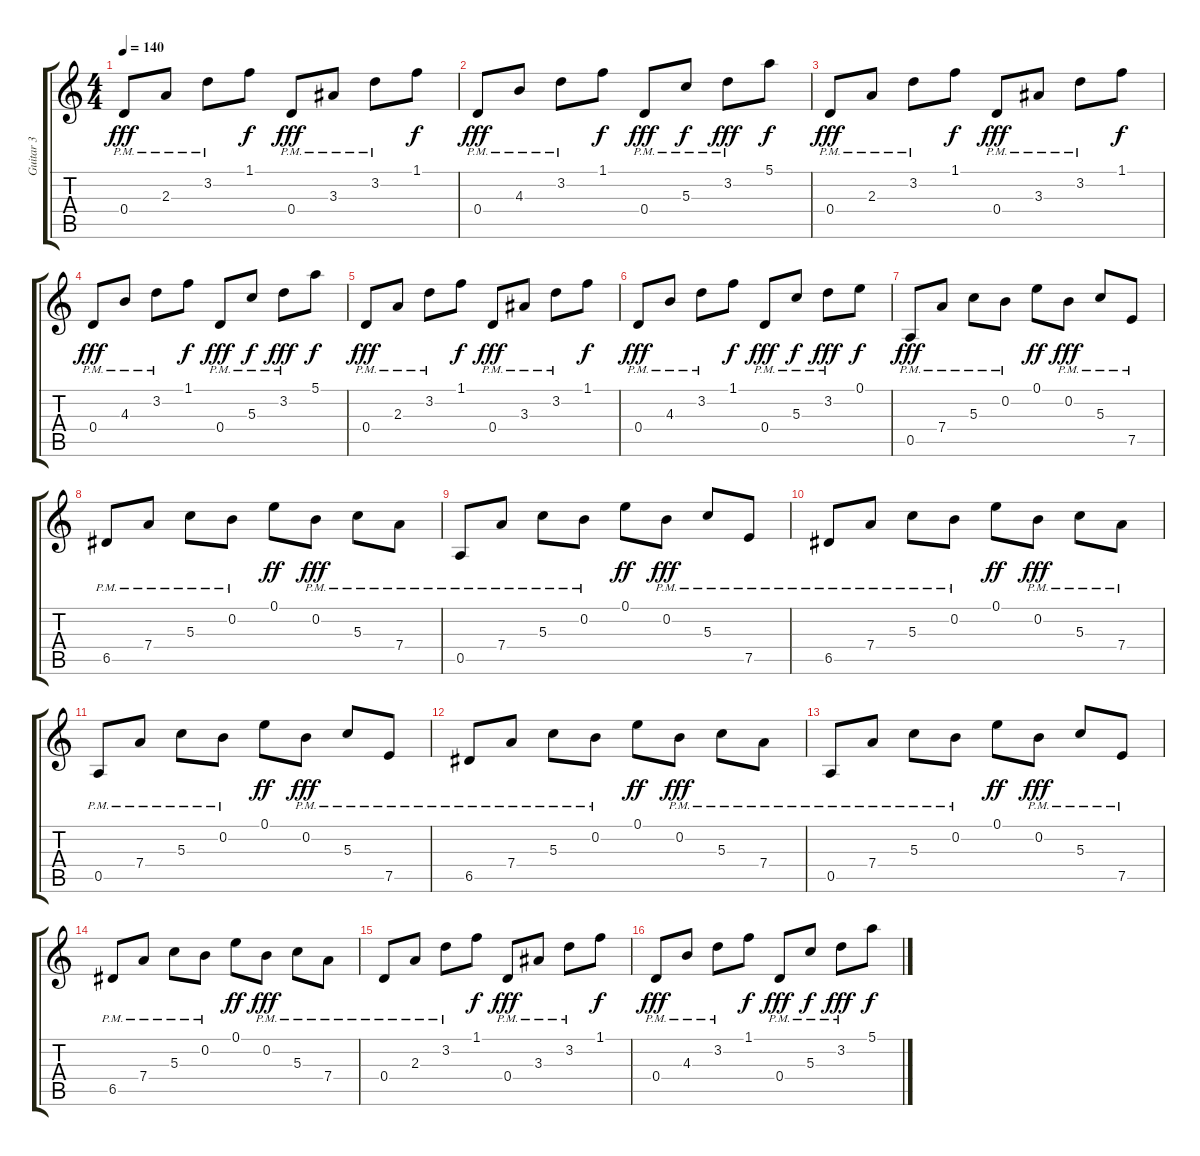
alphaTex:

\track ("Guitar 3" "Guitar 3") {instrument distortionguitar}
\staff {score tabs}
\tuning (E4 B3 G3 D3 A2 E2) {hide}
\ts (4 4)
\tempo 140
\clef g2
\ks c
0.4{pm}.8{dy fff} 2.3{pm}.8 3.2{pm}.8 1.1.8{dy f} 0.4{pm}.8{dy fff} 3.3{pm}.8 3.2{pm}.8 1.1.8{dy f} |
0.4{pm}.8{dy fff} 4.3{pm}.8 3.2{pm}.8 1.1.8{dy f} 0.4{pm}.8{dy fff} 5.3{pm}.8{dy f} 3.2{pm}.8{dy fff} 5.1.8{dy f} |
0.4{pm}.8{dy fff} 2.3{pm}.8 3.2{pm}.8 1.1.8{dy f} 0.4{pm}.8{dy fff} 3.3{pm}.8 3.2{pm}.8 1.1.8{dy f} |
0.4{pm}.8{dy fff} 4.3{pm}.8 3.2{pm}.8 1.1.8{dy f} 0.4{pm}.8{dy fff} 5.3{pm}.8{dy f} 3.2{pm}.8{dy fff} 5.1.8{dy f} |
0.4{pm}.8{dy fff} 2.3{pm}.8 3.2{pm}.8 1.1.8{dy f} 0.4{pm}.8{dy fff} 3.3{pm}.8 3.2{pm}.8 1.1.8{dy f} |
0.4{pm}.8{dy fff} 4.3{pm}.8 3.2{pm}.8 1.1.8{dy f} 0.4{pm}.8{dy fff} 5.3{pm}.8{dy f} 3.2{pm}.8{dy fff} 0.1.8{dy f} |
0.5{pm}.8{dy fff} 7.4{pm}.8 5.3{pm}.8 0.2{pm}.8 0.1.8{dy ff} 0.2{pm}.8{dy fff} 5.3{pm}.8 7.5{pm}.8 |
6.5{pm}.8 7.4{pm}.8 5.3{pm}.8 0.2{pm}.8 0.1.8{dy ff} 0.2{pm}.8{dy fff} 5.3{pm}.8 7.4{pm}.8 |
0.5{pm}.8 7.4{pm}.8 5.3{pm}.8 0.2{pm}.8 0.1.8{dy ff} 0.2{pm}.8{dy fff} 5.3{pm}.8 7.5{pm}.8 |
6.5{pm}.8 7.4{pm}.8 5.3{pm}.8 0.2{pm}.8 0.1.8{dy ff} 0.2{pm}.8{dy fff} 5.3{pm}.8 7.4{pm}.8 |
0.5{pm}.8 7.4{pm}.8 5.3{pm}.8 0.2{pm}.8 0.1.8{dy ff} 0.2{pm}.8{dy fff} 5.3{pm}.8 7.5{pm}.8 |
6.5{pm}.8 7.4{pm}.8 5.3{pm}.8 0.2{pm}.8 0.1.8{dy ff} 0.2{pm}.8{dy fff} 5.3{pm}.8 7.4{pm}.8 |
0.5{pm}.8 7.4{pm}.8 5.3{pm}.8 0.2{pm}.8 0.1.8{dy ff} 0.2{pm}.8{dy fff} 5.3{pm}.8 7.5{pm}.8 |
6.5{pm}.8 7.4{pm}.8 5.3{pm}.8 0.2{pm}.8 0.1.8{dy ff} 0.2{pm}.8{dy fff} 5.3{pm}.8 7.4{pm}.8 |
0.4{pm}.8 2.3{pm}.8 3.2{pm}.8 1.1.8{dy f} 0.4{pm}.8{dy fff} 3.3{pm}.8 3.2{pm}.8 1.1.8{dy f} |
0.4{pm}.8{dy fff} 4.3{pm}.8 3.2{pm}.8 1.1.8{dy f} 0.4{pm}.8{dy fff} 5.3{pm}.8{dy f} 3.2{pm}.8{dy fff} 5.1.8{dy f}
